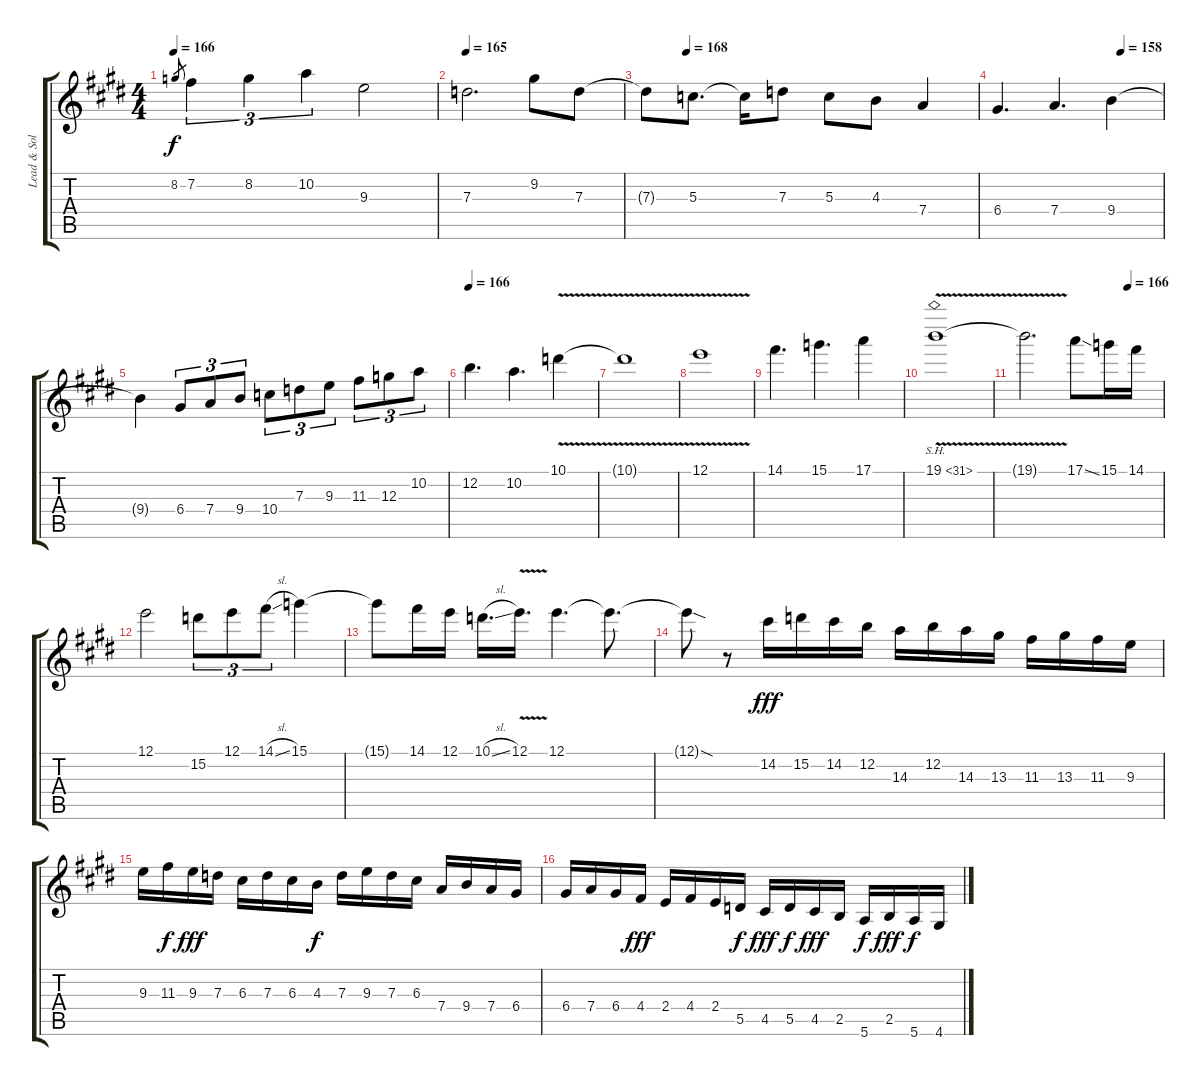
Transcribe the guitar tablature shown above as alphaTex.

\track ("Lead & Solo" "Lead & Sol") {instrument distortionguitar}
\staff {score tabs}
\tuning (E4 B3 G3 D3 A2 E2) {hide}
\ts (4 4)
\tempo 166
\clef g2
\ks e
8.2.8{gr dy f} 7.2.4{tu (3 2)} 8.2.4{tu (3 2)} 10.2.4{tu (3 2)} 9.3.2 |
\tempo 165
7.3.2{d} 9.2.8 7.3.8 |
\tempo (168 0.125)
7.3{t}.8 5.3.8{d} 5.3{t}.16 7.3.8 5.3.8 4.3.8 7.4.4 |
\tempo (158 0.75)
6.4.4{d} 7.4.4{d} 9.4.4 |
9.4{t}.4 6.4.8{tu (3 2)} 7.4.8{tu (3 2)} 9.4.8{tu (3 2)} 10.4.8{tu (3 2)} 7.3.8{tu (3 2)} 9.3.8{tu (3 2)} 11.3.8{tu (3 2)} 12.3.8{tu (3 2)} 10.2.8{tu (3 2)} |
\tempo 166
12.2.4{d} 10.2.4{d} 10.1{v}.4 |
10.1{t}.1 |
12.1{v}.1 |
14.1.4{d} 15.1.4{d} 17.1.4 |
19.1{sh 12 v}.1 |
\tempo (166 0.75)
19.1{v t}.2{d} 17.1{ss}.8 15.1.16 14.1.16 |
12.1.2 15.2.8{tu (3 2)} 12.1.8{tu (3 2)} 14.1{sl}.8{tu (3 2)} 15.1.4 |
15.1{t}.8 14.1.16 12.1.16 10.1{sl}.16{d} 12.1{v}.16{d} 12.1.4{d} 12.1{t}.8{d} |
12.1{sod t}.8 r.8 14.2.16{dy fff} 15.2.16 14.2.16 12.2.16 14.3.16 12.2.16 14.3.16 13.3.16 11.3.16 13.3.16 11.3.16 9.3.16 |
9.3.16 11.3.16{dy f} 9.3.16{dy fff} 7.3.16 6.3.16 7.3.16 6.3.16 4.3.16{dy f} 7.3.16 9.3.16 7.3.16 6.3.16 7.4.16 9.4.16 7.4.16 6.4.16 |
6.4.16 7.4.16 6.4.16 4.4.16{dy fff} 2.4.16 4.4.16 2.4.16 5.5.16{dy f} 4.5.16{dy fff} 5.5.16{dy f} 4.5.16{dy fff} 2.5.16 5.6.16{dy f} 2.5.16{dy fff} 5.6.16{dy f} 4.6.16
